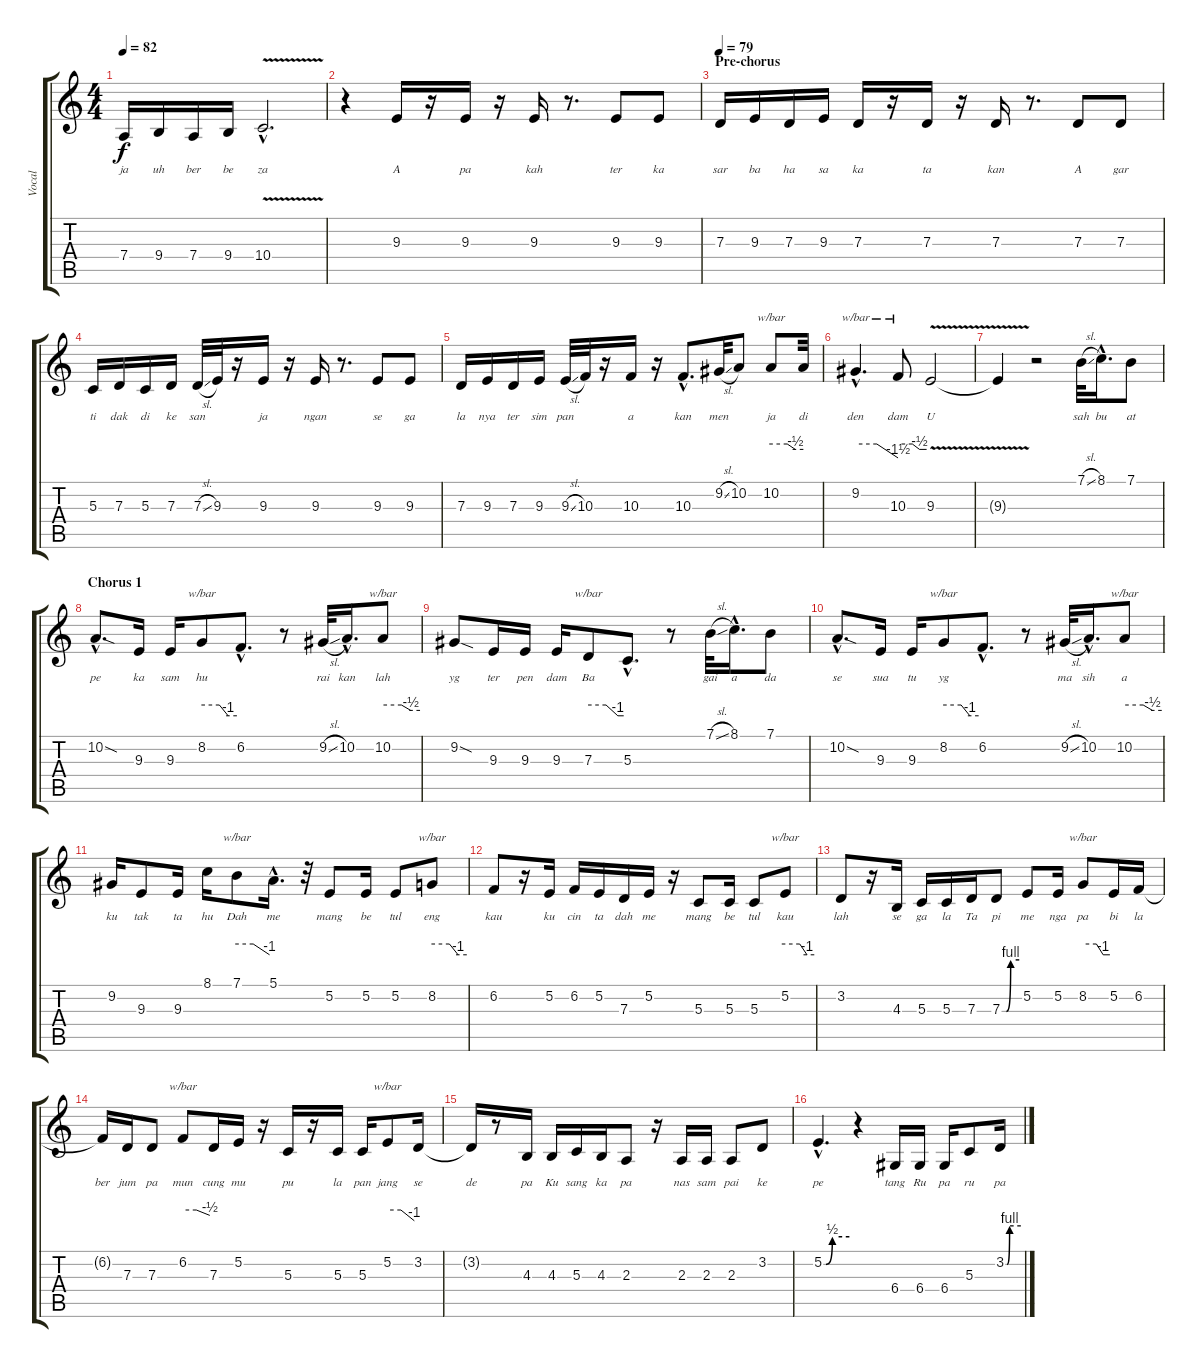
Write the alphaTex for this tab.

\track ("Vocal" "Vocal") {instrument fiddle}
\staff {score tabs}
\tuning (E4 B3 G3 D3 A2 E2) {hide}
\ts (4 4)
\tempo 82
\clef g2
\ks c
7.4.16{lyrics (0 "ja") lyrics (1 "") lyrics (2 "") lyrics (3 "") lyrics (4 "") dy f} 9.4.16{lyrics (0 "uh") lyrics (1 "") lyrics (2 "") lyrics (3 "") lyrics (4 "")} 7.4.16{lyrics (0 "ber") lyrics (1 "") lyrics (2 "") lyrics (3 "") lyrics (4 "")} 9.4.16{lyrics (0 "be") lyrics (1 "") lyrics (2 "") lyrics (3 "") lyrics (4 "")} 10.4{v hac}.2{d lyrics (0 "za") lyrics (1 "") lyrics (2 "") lyrics (3 "") lyrics (4 "")} |
r.4 9.3.16{lyrics (0 "A") lyrics (1 "") lyrics (2 "") lyrics (3 "") lyrics (4 "")} r.16 9.3.16{lyrics (0 "pa") lyrics (1 "") lyrics (2 "") lyrics (3 "") lyrics (4 "")} r.16 9.3.16{lyrics (0 "kah") lyrics (1 "") lyrics (2 "") lyrics (3 "") lyrics (4 "")} r.8{d} 9.3.8{lyrics (0 "ter") lyrics (1 "") lyrics (2 "") lyrics (3 "") lyrics (4 "")} 9.3.8{lyrics (0 "ka") lyrics (1 "") lyrics (2 "") lyrics (3 "") lyrics (4 "")} |
\section ("" "Pre-chorus ")
\tempo 79
7.3.16{lyrics (0 "sar") lyrics (1 "") lyrics (2 "") lyrics (3 "") lyrics (4 "")} 9.3.16{lyrics (0 "ba") lyrics (1 "") lyrics (2 "") lyrics (3 "") lyrics (4 "")} 7.3.16{lyrics (0 "ha") lyrics (1 "") lyrics (2 "") lyrics (3 "") lyrics (4 "")} 9.3.16{lyrics (0 "sa") lyrics (1 "") lyrics (2 "") lyrics (3 "") lyrics (4 "")} 7.3.16{lyrics (0 "ka") lyrics (1 "") lyrics (2 "") lyrics (3 "") lyrics (4 "")} r.16 7.3.16{lyrics (0 "ta") lyrics (1 "") lyrics (2 "") lyrics (3 "") lyrics (4 "")} r.16 7.3.16{lyrics (0 "kan") lyrics (1 "") lyrics (2 "") lyrics (3 "") lyrics (4 "")} r.8{d} 7.3.8{lyrics (0 "A") lyrics (1 "") lyrics (2 "") lyrics (3 "") lyrics (4 "")} 7.3.8{lyrics (0 "gar") lyrics (1 "") lyrics (2 "") lyrics (3 "") lyrics (4 "")} |
5.3.16{lyrics (0 "ti") lyrics (1 "") lyrics (2 "") lyrics (3 "") lyrics (4 "")} 7.3.16{lyrics (0 "dak") lyrics (1 "") lyrics (2 "") lyrics (3 "") lyrics (4 "")} 5.3.16{lyrics (0 "di") lyrics (1 "") lyrics (2 "") lyrics (3 "") lyrics (4 "")} 7.3.16{lyrics (0 "ke") lyrics (1 "") lyrics (2 "") lyrics (3 "") lyrics (4 "")} 7.3{sl}.32{lyrics (0 "san") lyrics (1 "") lyrics (2 "") lyrics (3 "") lyrics (4 "")} 9.3.32{lyrics (0 "") lyrics (1 "") lyrics (2 "") lyrics (3 "") lyrics (4 "")} r.16 9.3.16{lyrics (0 "ja") lyrics (1 "") lyrics (2 "") lyrics (3 "") lyrics (4 "")} r.16 9.3.16{lyrics (0 "ngan") lyrics (1 "") lyrics (2 "") lyrics (3 "") lyrics (4 "")} r.8{d} 9.3.8{lyrics (0 "se") lyrics (1 "") lyrics (2 "") lyrics (3 "") lyrics (4 "")} 9.3.8{lyrics (0 "ga") lyrics (1 "") lyrics (2 "") lyrics (3 "") lyrics (4 "")} |
7.3.16{lyrics (0 "la") lyrics (1 "") lyrics (2 "") lyrics (3 "") lyrics (4 "")} 9.3.16{lyrics (0 "nya") lyrics (1 "") lyrics (2 "") lyrics (3 "") lyrics (4 "")} 7.3.16{lyrics (0 "ter") lyrics (1 "") lyrics (2 "") lyrics (3 "") lyrics (4 "")} 9.3.16{lyrics (0 "sim") lyrics (1 "") lyrics (2 "") lyrics (3 "") lyrics (4 "")} 9.3{sl}.32{lyrics (0 "pan") lyrics (1 "") lyrics (2 "") lyrics (3 "") lyrics (4 "")} 10.3.32{lyrics (0 "") lyrics (1 "") lyrics (2 "") lyrics (3 "") lyrics (4 "")} r.16 10.3.16{lyrics (0 "a") lyrics (1 "") lyrics (2 "") lyrics (3 "") lyrics (4 "")} r.16 10.3{hac}.8{d lyrics (0 "kan") lyrics (1 "") lyrics (2 "") lyrics (3 "") lyrics (4 "")} 9.2{sl}.32{lyrics (0 "men") lyrics (1 "") lyrics (2 "") lyrics (3 "") lyrics (4 "")} 10.2.8{lyrics (0 "") lyrics (1 "") lyrics (2 "") lyrics (3 "") lyrics (4 "")} 10.2.8{tbe (custom default 0 0 30 0 45 -2 60 -2) lyrics (0 "ja") lyrics (1 "") lyrics (2 "") lyrics (3 "") lyrics (4 "")} 10.2{t}.32{lyrics (0 "di") lyrics (1 "") lyrics (2 "") lyrics (3 "") lyrics (4 "")} |
9.2{hac}.4{d tbe (custom default 0 0 30 0 60 -6) lyrics (0 "den") lyrics (1 "") lyrics (2 "") lyrics (3 "") lyrics (4 "")} 10.3.8{tbe (custom default 0 0 30 0 45 -2 60 -2) lyrics (0 "dam") lyrics (1 "") lyrics (2 "") lyrics (3 "") lyrics (4 "")} 9.3{v}.2{lyrics (0 "U") lyrics (1 "") lyrics (2 "") lyrics (3 "") lyrics (4 "")} |
9.3{t}.4{lyrics (0 "") lyrics (1 "") lyrics (2 "") lyrics (3 "") lyrics (4 "")} r.2 7.1{sl}.32{lyrics (0 "sah") lyrics (1 "") lyrics (2 "") lyrics (3 "") lyrics (4 "")} 8.1{hac}.16{d lyrics (0 "bu") lyrics (1 "") lyrics (2 "") lyrics (3 "") lyrics (4 "")} 7.1.8{lyrics (0 "at") lyrics (1 "") lyrics (2 "") lyrics (3 "") lyrics (4 "")} |
\section ("" "Chorus 1")
10.2{sod hac}.8{d lyrics (0 "pe") lyrics (1 "") lyrics (2 "") lyrics (3 "") lyrics (4 "")} 9.3.16{lyrics (0 "ka") lyrics (1 "") lyrics (2 "") lyrics (3 "") lyrics (4 "")} 9.3.16{lyrics (0 "sam") lyrics (1 "") lyrics (2 "") lyrics (3 "") lyrics (4 "")} 8.2.8{tbe (custom default 0 0 30 0 45 -4 60 -4) lyrics (0 "hu") lyrics (1 "") lyrics (2 "") lyrics (3 "") lyrics (4 "")} 6.2{hac}.8{d lyrics (0 "") lyrics (1 "") lyrics (2 "") lyrics (3 "") lyrics (4 "")} r.8 9.2{sl}.32{lyrics (0 "rai") lyrics (1 "") lyrics (2 "") lyrics (3 "") lyrics (4 "")} 10.2{hac}.16{d lyrics (0 "kan") lyrics (1 "") lyrics (2 "") lyrics (3 "") lyrics (4 "")} 10.2.8{tbe (custom default 0 0 30 0 45 -2 60 -2) lyrics (0 "lah") lyrics (1 "") lyrics (2 "") lyrics (3 "") lyrics (4 "")} |
9.2{sod}.8{lyrics (0 "yg") lyrics (1 "") lyrics (2 "") lyrics (3 "") lyrics (4 "")} 9.3.16{lyrics (0 "ter") lyrics (1 "") lyrics (2 "") lyrics (3 "") lyrics (4 "")} 9.3.16{lyrics (0 "pen") lyrics (1 "") lyrics (2 "") lyrics (3 "") lyrics (4 "")} 9.3.16{lyrics (0 "dam") lyrics (1 "") lyrics (2 "") lyrics (3 "") lyrics (4 "")} 7.3.8{tbe (custom default 0 0 30 0 50 -4 60 -4) lyrics (0 "Ba") lyrics (1 "") lyrics (2 "") lyrics (3 "") lyrics (4 "")} 5.3{hac}.8{d lyrics (0 "") lyrics (1 "") lyrics (2 "") lyrics (3 "") lyrics (4 "")} r.8 7.1{sl}.32{lyrics (0 "gai") lyrics (1 "") lyrics (2 "") lyrics (3 "") lyrics (4 "")} 8.1{hac}.16{d lyrics (0 "a") lyrics (1 "") lyrics (2 "") lyrics (3 "") lyrics (4 "")} 7.1.8{lyrics (0 "da") lyrics (1 "") lyrics (2 "") lyrics (3 "") lyrics (4 "")} |
10.2{sod hac}.8{d lyrics (0 "se") lyrics (1 "") lyrics (2 "") lyrics (3 "") lyrics (4 "")} 9.3.16{lyrics (0 "sua") lyrics (1 "") lyrics (2 "") lyrics (3 "") lyrics (4 "")} 9.3.16{lyrics (0 "tu") lyrics (1 "") lyrics (2 "") lyrics (3 "") lyrics (4 "")} 8.2.8{tbe (custom default 0 0 30 0 45 -4 60 -4) lyrics (0 "yg") lyrics (1 "") lyrics (2 "") lyrics (3 "") lyrics (4 "")} 6.2{hac}.8{d lyrics (0 "") lyrics (1 "") lyrics (2 "") lyrics (3 "") lyrics (4 "")} r.8 9.2{sl}.32{lyrics (0 "ma") lyrics (1 "") lyrics (2 "") lyrics (3 "") lyrics (4 "")} 10.2{hac}.16{d lyrics (0 "sih") lyrics (1 "") lyrics (2 "") lyrics (3 "") lyrics (4 "")} 10.2.8{tbe (custom default 0 0 30 0 45 -2 60 -2) lyrics (0 "a") lyrics (1 "") lyrics (2 "") lyrics (3 "") lyrics (4 "")} |
9.2.16{lyrics (0 "ku") lyrics (1 "") lyrics (2 "") lyrics (3 "") lyrics (4 "")} 9.3.8{lyrics (0 "tak") lyrics (1 "") lyrics (2 "") lyrics (3 "") lyrics (4 "")} 9.3.16{lyrics (0 "ta") lyrics (1 "") lyrics (2 "") lyrics (3 "") lyrics (4 "")} 8.1.16{lyrics (0 "hu") lyrics (1 "") lyrics (2 "") lyrics (3 "") lyrics (4 "")} 7.1.8{tbe (custom default 0 0 30 0 60 -4) lyrics (0 "Dah") lyrics (1 "") lyrics (2 "") lyrics (3 "") lyrics (4 "")} 5.1{hac}.16{d lyrics (0 "me") lyrics (1 "") lyrics (2 "") lyrics (3 "") lyrics (4 "")} r.32 5.2.8{lyrics (0 "mang") lyrics (1 "") lyrics (2 "") lyrics (3 "") lyrics (4 "")} 5.2.16{lyrics (0 "be") lyrics (1 "") lyrics (2 "") lyrics (3 "") lyrics (4 "")} 5.2.8{lyrics (0 "tul") lyrics (1 "") lyrics (2 "") lyrics (3 "") lyrics (4 "")} 8.2.8{tbe (custom default 0 0 30 0 45 -4 60 -4) lyrics (0 "eng") lyrics (1 "") lyrics (2 "") lyrics (3 "") lyrics (4 "")} |
\section ("" "")
6.2.8{lyrics (0 "kau") lyrics (1 "") lyrics (2 "") lyrics (3 "") lyrics (4 "")} r.16 5.2.16{lyrics (0 "ku") lyrics (1 "") lyrics (2 "") lyrics (3 "") lyrics (4 "")} 6.2.16{lyrics (0 "cin") lyrics (1 "") lyrics (2 "") lyrics (3 "") lyrics (4 "")} 5.2.16{lyrics (0 "ta") lyrics (1 "") lyrics (2 "") lyrics (3 "") lyrics (4 "")} 7.3.16{lyrics (0 "dah") lyrics (1 "") lyrics (2 "") lyrics (3 "") lyrics (4 "")} 5.2.16{lyrics (0 "me") lyrics (1 "") lyrics (2 "") lyrics (3 "") lyrics (4 "")} r.16 5.3.8{lyrics (0 "mang") lyrics (1 "") lyrics (2 "") lyrics (3 "") lyrics (4 "")} 5.3.16{lyrics (0 "be") lyrics (1 "") lyrics (2 "") lyrics (3 "") lyrics (4 "")} 5.3.8{lyrics (0 "tul") lyrics (1 "") lyrics (2 "") lyrics (3 "") lyrics (4 "")} 5.2.8{tbe (custom default 0 0 30 0 45 -4 60 -4) lyrics (0 "kau") lyrics (1 "") lyrics (2 "") lyrics (3 "") lyrics (4 "")} |
3.2.8{lyrics (0 "lah") lyrics (1 "") lyrics (2 "") lyrics (3 "") lyrics (4 "")} r.16 4.3.16{lyrics (0 "se") lyrics (1 "") lyrics (2 "") lyrics (3 "") lyrics (4 "")} 5.3.16{lyrics (0 "ga") lyrics (1 "") lyrics (2 "") lyrics (3 "") lyrics (4 "")} 5.3.16{lyrics (0 "la") lyrics (1 "") lyrics (2 "") lyrics (3 "") lyrics (4 "")} 7.3.16{lyrics (0 "Ta") lyrics (1 "") lyrics (2 "") lyrics (3 "") lyrics (4 "")} 7.3{be (custom 0 0 15 0 30 4 60 4)}.8{lyrics (0 "pi") lyrics (1 "") lyrics (2 "") lyrics (3 "") lyrics (4 "")} 5.2.8{lyrics (0 "me") lyrics (1 "") lyrics (2 "") lyrics (3 "") lyrics (4 "")} 5.2.16{lyrics (0 "nga") lyrics (1 "") lyrics (2 "") lyrics (3 "") lyrics (4 "")} 8.2.8{tbe (custom default 0 0 30 0 45 -4 60 -4) lyrics (0 "pa") lyrics (1 "") lyrics (2 "") lyrics (3 "") lyrics (4 "")} 5.2.16{lyrics (0 "bi") lyrics (1 "") lyrics (2 "") lyrics (3 "") lyrics (4 "")} 6.2.16{lyrics (0 "la") lyrics (1 "") lyrics (2 "") lyrics (3 "") lyrics (4 "")} |
6.2{t}.16{lyrics (0 "ber") lyrics (1 "") lyrics (2 "") lyrics (3 "") lyrics (4 "")} 7.3.16{lyrics (0 "jum") lyrics (1 "") lyrics (2 "") lyrics (3 "") lyrics (4 "")} 7.3.8{lyrics (0 "pa") lyrics (1 "") lyrics (2 "") lyrics (3 "") lyrics (4 "")} 6.2.8{tbe (custom default 0 0 30 0 60 -2) lyrics (0 "mun") lyrics (1 "") lyrics (2 "") lyrics (3 "") lyrics (4 "")} 7.3.16{lyrics (0 "cung") lyrics (1 "") lyrics (2 "") lyrics (3 "") lyrics (4 "")} 5.2.16{lyrics (0 "mu") lyrics (1 "") lyrics (2 "") lyrics (3 "") lyrics (4 "")} r.16 5.3.16{lyrics (0 "pu") lyrics (1 "") lyrics (2 "") lyrics (3 "") lyrics (4 "")} r.16 5.3.16{lyrics (0 "la") lyrics (1 "") lyrics (2 "") lyrics (3 "") lyrics (4 "")} 5.3.16{lyrics (0 "pan") lyrics (1 "") lyrics (2 "") lyrics (3 "") lyrics (4 "")} 5.2.8{tbe (custom default 0 0 30 0 60 -4) lyrics (0 "jang") lyrics (1 "") lyrics (2 "") lyrics (3 "") lyrics (4 "")} 3.2.16{lyrics (0 "se") lyrics (1 "") lyrics (2 "") lyrics (3 "") lyrics (4 "")} |
3.2{t}.16{lyrics (0 "de") lyrics (1 "") lyrics (2 "") lyrics (3 "") lyrics (4 "")} r.8 4.3.16{lyrics (0 "pa") lyrics (1 "") lyrics (2 "") lyrics (3 "") lyrics (4 "")} 4.3.16{lyrics (0 "Ku") lyrics (1 "") lyrics (2 "") lyrics (3 "") lyrics (4 "")} 5.3.16{lyrics (0 "sang") lyrics (1 "") lyrics (2 "") lyrics (3 "") lyrics (4 "")} 4.3.16{lyrics (0 "ka") lyrics (1 "") lyrics (2 "") lyrics (3 "") lyrics (4 "")} 2.3.8{lyrics (0 "pa") lyrics (1 "") lyrics (2 "") lyrics (3 "") lyrics (4 "")} r.16 2.3.16{lyrics (0 "nas") lyrics (1 "") lyrics (2 "") lyrics (3 "") lyrics (4 "")} 2.3.16{lyrics (0 "sam") lyrics (1 "") lyrics (2 "") lyrics (3 "") lyrics (4 "")} 2.3.8{lyrics (0 "pai") lyrics (1 "") lyrics (2 "") lyrics (3 "") lyrics (4 "")} 3.2.8{lyrics (0 "ke") lyrics (1 "") lyrics (2 "") lyrics (3 "") lyrics (4 "")} |
\section ("" "")
5.2{be (custom 0 0 5 0 20 2 60 2) hac}.4{d lyrics (0 "pe") lyrics (1 "") lyrics (2 "") lyrics (3 "") lyrics (4 "")} r.4 6.4.16{lyrics (0 "tang") lyrics (1 "") lyrics (2 "") lyrics (3 "") lyrics (4 "")} 6.4.16{lyrics (0 "Ru") lyrics (1 "") lyrics (2 "") lyrics (3 "") lyrics (4 "")} 6.4.16{lyrics (0 "pa") lyrics (1 "") lyrics (2 "") lyrics (3 "") lyrics (4 "")} 5.3.8{lyrics (0 "ru") lyrics (1 "") lyrics (2 "") lyrics (3 "") lyrics (4 "")} 3.2{be (custom 0 0 5 0 15 4 60 4)}.16{lyrics (0 "pa") lyrics (1 "") lyrics (2 "") lyrics (3 "") lyrics (4 "")}
